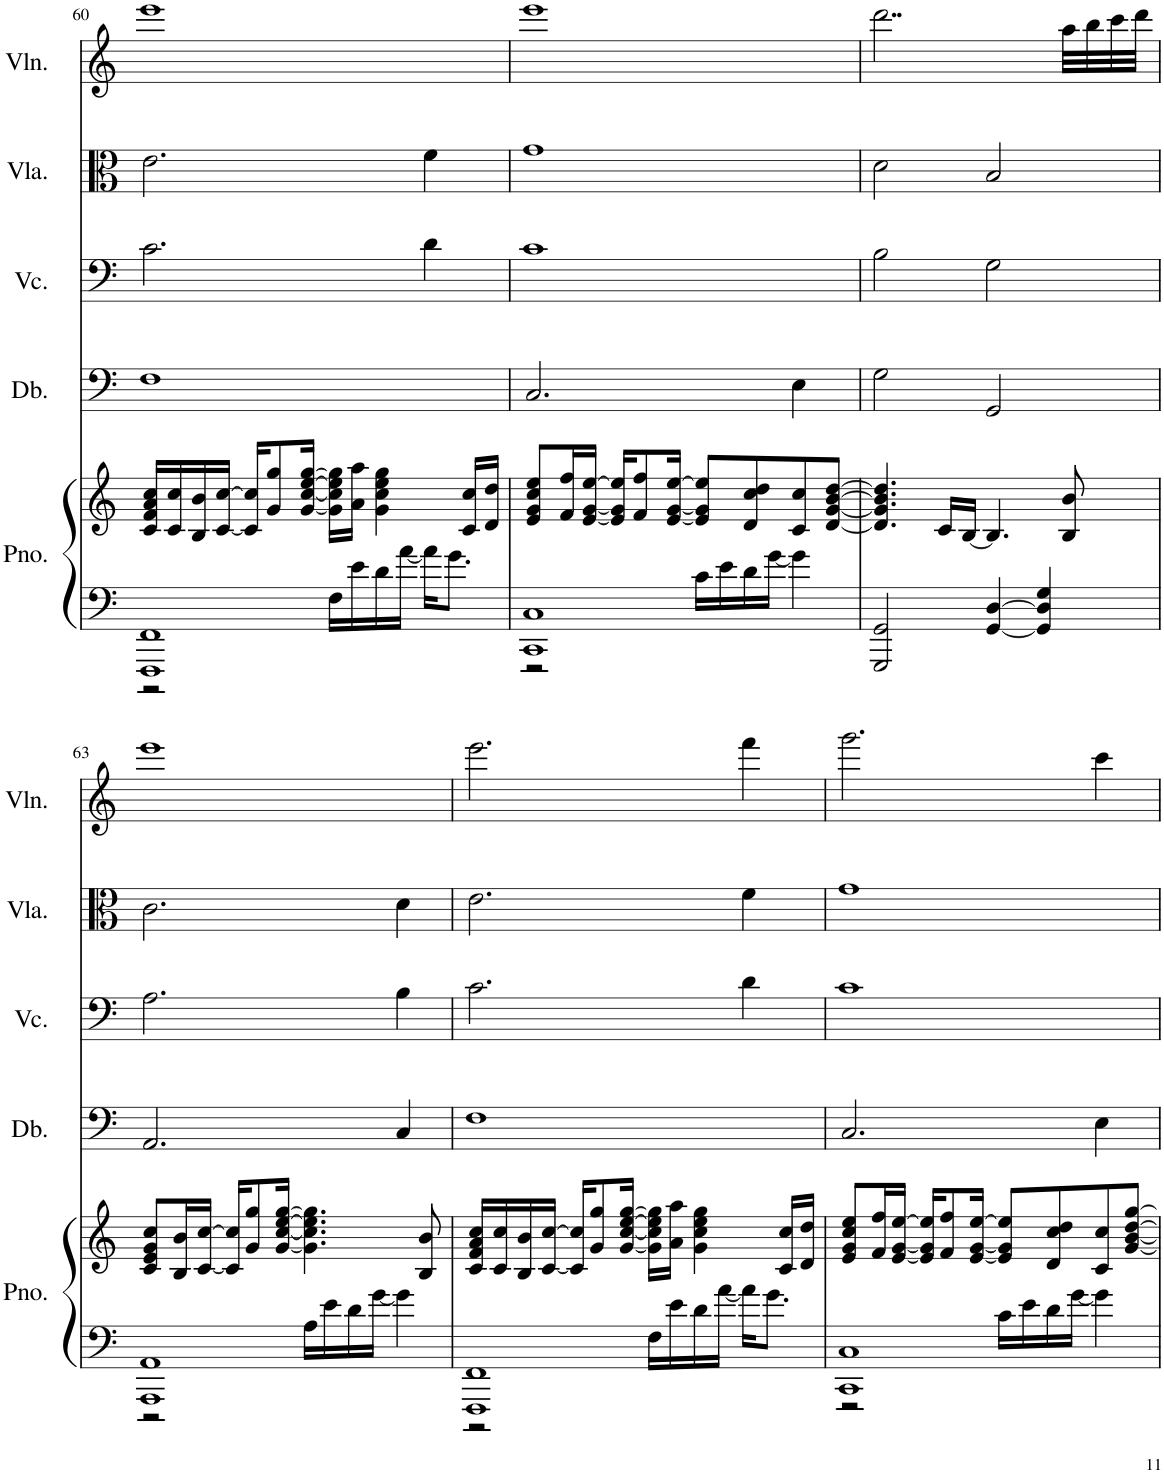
**kern	**kern	**kern	**kern	**kern	**kern
*part5	*part5	*part4	*part3	*part2	*part1
*staff6	*staff5	*staff4	*staff3	*staff2	*staff1
*I"Piano	*	*I"Double Bass	*I"Violoncello	*I"Viola	*I"Violin
*I'Pno.	*	*I'Db.	*I'Vc.	*I'Vla.	*I'Vln.
!!LO:PB:g=z
*clefF4	*clefG2	*clefF4	*clefF4	*clefC3	*clefG2
*	*	*Trd7c12	*	*	*
*k[]	*k[]	*k[]	*k[]	*k[]	*k[]
*M4/4	*M4/4	*M4/4	*M4/4	*M4/4	*M4/4
=60	=60	=60	=60	=60	=60
*^	*	*	*	*	*
1FFF 1FF	2r	16c/ 16f/ 16a/ 16cc/LL	1F	2.c\	2.e\	1eee
.	.	16c/ 16cc/	.	.	.	.
.	.	16B/ 16b/	.	.	.	.
.	.	[16c/ [16cc/JJ	.	.	.	.
.	.	16c/] 16cc/]KL	.	.	.	.
.	.	8g/ 8gg/	.	.	.	.
.	.	[16g/ [16cc/ [16ee/ [16gg/Jk	.	.	.	.
.	16F\LL	16g\] 16cc\] 16ee\] 16gg\]LL	.	.	.	.
.	16e\	16a\ 16aa\JJ	.	.	.	.
.	16d\	4g\ 4cc\ 4ee\ 4gg\	.	.	.	.
.	[16a\JJ	.	.	.	.	.
.	16a\KL]	.	.	4d\	4f\	.
.	8.g\J	.	.	.	.	.
.	.	16c/ 16cc/LL	.	.	.	.
.	.	16d/ 16dd/JJ	.	.	.	.
=61	=61	=61	=61	=61	=61	=61
1CC 1C	2r	8e/ 8g/ 8cc/ 8ee/L	2.C/	1c	1g	1eee
.	.	16f/ 16ff/L	.	.	.	.
.	.	[16e/ [16g/ [16ee/JJ	.	.	.	.
.	.	16e/] 16g/] 16ee/]KL	.	.	.	.
.	.	8f/ 8ff/	.	.	.	.
.	.	[16e/ [16g/ [16ee/Jk	.	.	.	.
.	16c\LL	8e/] 8g/] 8ee/]L	.	.	.	.
.	16e\	.	.	.	.	.
.	16d\	8d/ 8cc/ 8dd/	.	.	.	.
.	[16g\JJ	.	.	.	.	.
.	4g\]	8c/ 8cc/	4E\	.	.	.
.	.	[8d/ [8g/ [8b/ [8dd/J	.	.	.	.
*v	*v	*	*	*	*	*
=62	=62	=62	=62	=62	=62
2GGG/ 2GG/	4.d/] 4.g/] 4.b/] 4.dd/]	2G\	2B\	2d\	2..ddd\
.	16c/LL	.	.	.	.
.	[16B/JJ	.	.	.	.
[4GG/ [4D/	4.B/]	2GG/	2G\	2B/	.
4GG/] 4D/] 4G/	.	.	.	.	.
.	8B/ 8b/	.	.	.	32aa\LLL
.	.	.	.	.	32bb\
.	.	.	.	.	32ccc\
.	.	.	.	.	32ddd\JJJ
!!LO:LB:g=z
=63	=63	=63	=63	=63	=63
*^	*	*	*	*	*
1AAA 1AA	2r	8c/ 8e/ 8g/ 8cc/L	2.AA/	2.A\	2.c\	1eee
.	.	16B/ 16b/L	.	.	.	.
.	.	[16c/ [16cc/JJ	.	.	.	.
.	.	16c/] 16cc/]KL	.	.	.	.
.	.	8g/ 8gg/	.	.	.	.
.	.	[16g/ [16cc/ [16ee/ [16gg/Jk	.	.	.	.
.	16A\LL	4.g\] 4.cc\] 4.ee\] 4.gg\]	.	.	.	.
.	16e\	.	.	.	.	.
.	16d\	.	.	.	.	.
.	[16g\JJ	.	.	.	.	.
.	4g\]	.	4C/	4B\	4d\	.
.	.	8B/ 8b/	.	.	.	.
=64	=64	=64	=64	=64	=64	=64
1FFF 1FF	2r	16c/ 16f/ 16a/ 16cc/LL	1F	2.c\	2.e\	2.eee\
.	.	16c/ 16cc/	.	.	.	.
.	.	16B/ 16b/	.	.	.	.
.	.	[16c/ [16cc/JJ	.	.	.	.
.	.	16c/] 16cc/]KL	.	.	.	.
.	.	8g/ 8gg/	.	.	.	.
.	.	[16g/ [16cc/ [16ee/ [16gg/Jk	.	.	.	.
.	16F\LL	16g\] 16cc\] 16ee\] 16gg\]LL	.	.	.	.
.	16e\	16a\ 16aa\JJ	.	.	.	.
.	16d\	4g\ 4cc\ 4ee\ 4gg\	.	.	.	.
.	[16a\JJ	.	.	.	.	.
.	16a\KL]	.	.	4d\	4f\	4fff\
.	8.g\J	.	.	.	.	.
.	.	16c/ 16cc/LL	.	.	.	.
.	.	16d/ 16dd/JJ	.	.	.	.
=65	=65	=65	=65	=65	=65	=65
1CC 1C	2r	8e/ 8g/ 8cc/ 8ee/L	2.C/	1c	1g	2.ggg\
.	.	16f/ 16ff/L	.	.	.	.
.	.	[16e/ [16g/ [16ee/JJ	.	.	.	.
.	.	16e/] 16g/] 16ee/]KL	.	.	.	.
.	.	8f/ 8ff/	.	.	.	.
.	.	[16e/ [16g/ [16ee/Jk	.	.	.	.
.	16c\LL	8e/] 8g/] 8ee/]L	.	.	.	.
.	16e\	.	.	.	.	.
.	16d\	8d/ 8cc/ 8dd/	.	.	.	.
.	[16g\JJ	.	.	.	.	.
.	4g\]	8c/ 8cc/	4E\	.	.	4ccc\
.	.	[8g/ [8b/ [8dd/ [8gg/J	.	.	.	.
*v	*v	*	*	*	*	*
=	=	=	=	=	=
*-	*-	*-	*-	*-	*-
